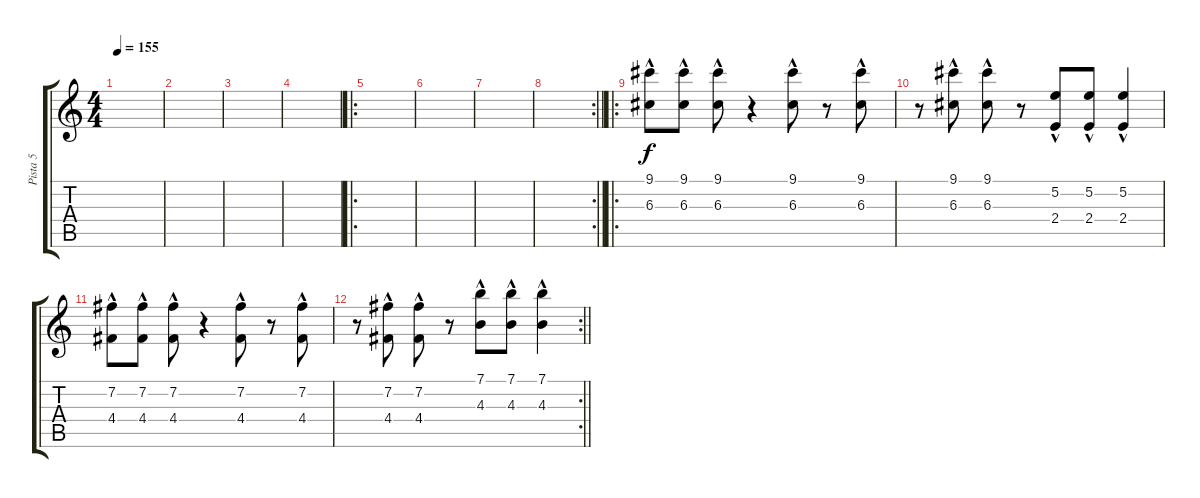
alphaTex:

\track ("Pista 5" "Pista 5") {instrument banjo}
\staff {score tabs}
\tuning (E4 B3 G3 D3 A2 E2) {hide}
\displaytranspose 12
\ts (4 4)
\tempo 155
\clef g2
\ks c
|
|
|
|
\ro
|
|
|
\rc 2
\barLineRight lightlight
|
\ro
(9.1{hac} 6.3{hac}).8{volume 16 instrument distortionguitar} (9.1{hac} 6.3{hac}).8 (9.1{hac} 6.3{hac}).8 r.4 (9.1{hac} 6.3{hac}).8 r.8 (9.1{hac} 6.3{hac}).8 |
r.8 (9.1{hac} 6.3{hac}).8 (9.1{hac} 6.3{hac}).8 r.8 (5.2{hac} 2.4{hac}).8 (5.2{hac} 2.4{hac}).8 (5.2{hac} 2.4{hac}).4 |
(7.2{hac} 4.4{hac}).8 (7.2{hac} 4.4{hac}).8 (7.2{hac} 4.4{hac}).8 r.4 (7.2{hac} 4.4{hac}).8 r.8 (7.2{hac} 4.4{hac}).8 |
\rc 2
\barLineRight lightlight
r.8 (7.2{hac} 4.4{hac}).8 (7.2{hac} 4.4{hac}).8 r.8 (7.1{hac} 4.3{hac}).8 (7.1{hac} 4.3{hac}).8 (7.1{hac} 4.3{hac}).4
